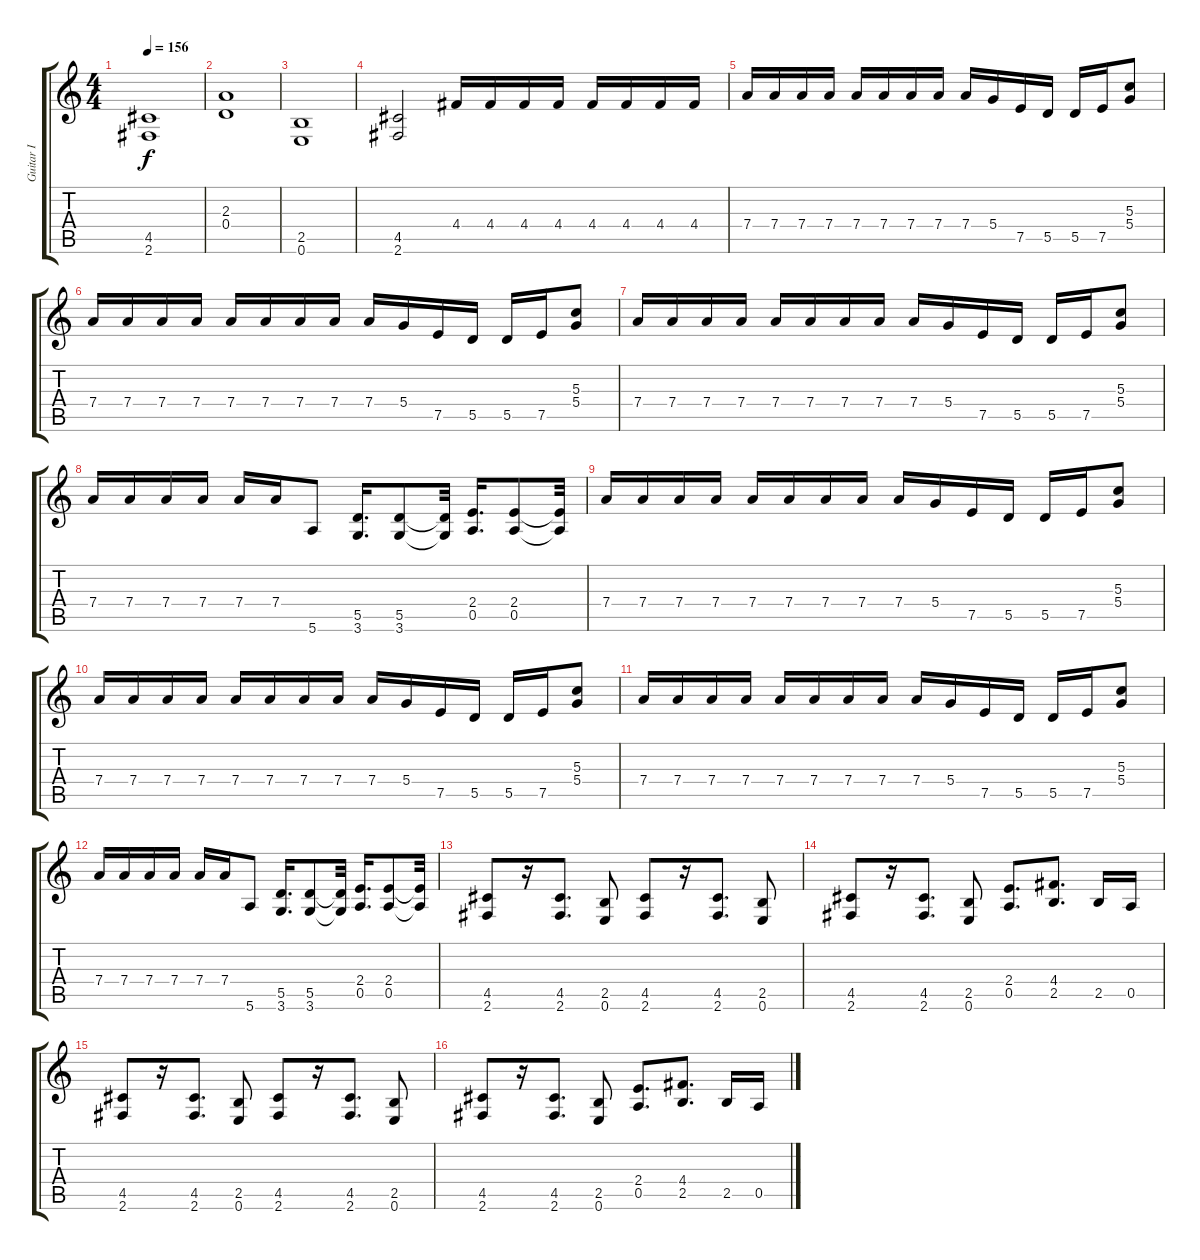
\track ("Guitar I" "Guitar I") {instrument overdrivenguitar}
\staff {score tabs}
\tuning (E4 B3 G3 D3 A2 E2) {hide}
\ts (4 4)
\tempo 156
\clef g2
\ks c
(4.5 2.6).1{dy f} |
(2.3 0.4).1 |
(2.5 0.6).1 |
(4.5 2.6).2 4.4.16 4.4.16 4.4.16 4.4.16 4.4.16 4.4.16 4.4.16 4.4.16 |
7.4.16 7.4.16 7.4.16 7.4.16 7.4.16 7.4.16 7.4.16 7.4.16 7.4.16 5.4.16 7.5.16 5.5.16 5.5.16 7.5.16 (5.3 5.4).8 |
7.4.16 7.4.16 7.4.16 7.4.16 7.4.16 7.4.16 7.4.16 7.4.16 7.4.16 5.4.16 7.5.16 5.5.16 5.5.16 7.5.16 (5.3 5.4).8 |
7.4.16 7.4.16 7.4.16 7.4.16 7.4.16 7.4.16 7.4.16 7.4.16 7.4.16 5.4.16 7.5.16 5.5.16 5.5.16 7.5.16 (5.3 5.4).8 |
7.4.16 7.4.16 7.4.16 7.4.16 7.4.16 7.4.16 5.6.8 (5.5 3.6).16{d} (5.5 3.6).8 (5.5{t} 3.6{t}).32 (2.4 0.5).16{d} (2.4 0.5).8 (2.4{t} 0.5{t}).32 |
7.4.16 7.4.16 7.4.16 7.4.16 7.4.16 7.4.16 7.4.16 7.4.16 7.4.16 5.4.16 7.5.16 5.5.16 5.5.16 7.5.16 (5.3 5.4).8 |
7.4.16 7.4.16 7.4.16 7.4.16 7.4.16 7.4.16 7.4.16 7.4.16 7.4.16 5.4.16 7.5.16 5.5.16 5.5.16 7.5.16 (5.3 5.4).8 |
7.4.16 7.4.16 7.4.16 7.4.16 7.4.16 7.4.16 7.4.16 7.4.16 7.4.16 5.4.16 7.5.16 5.5.16 5.5.16 7.5.16 (5.3 5.4).8 |
7.4.16 7.4.16 7.4.16 7.4.16 7.4.16 7.4.16 5.6.8 (5.5 3.6).16{d} (5.5 3.6).8 (5.5{t} 3.6{t}).32 (2.4 0.5).16{d} (2.4 0.5).8 (2.4{t} 0.5{t}).32 |
(4.5 2.6).8 r.16 (4.5 2.6).8{d} (2.5 0.6).8 (4.5 2.6).8 r.16 (4.5 2.6).8{d} (2.5 0.6).8 |
(4.5 2.6).8 r.16 (4.5 2.6).8{d} (2.5 0.6).8 (2.4 0.5).8{d} (4.4 2.5).8{d} 2.5.16 0.5.16 |
(4.5 2.6).8 r.16 (4.5 2.6).8{d} (2.5 0.6).8 (4.5 2.6).8 r.16 (4.5 2.6).8{d} (2.5 0.6).8 |
(4.5 2.6).8 r.16 (4.5 2.6).8{d} (2.5 0.6).8 (2.4 0.5).8{d} (4.4 2.5).8{d} 2.5.16 0.5.16
